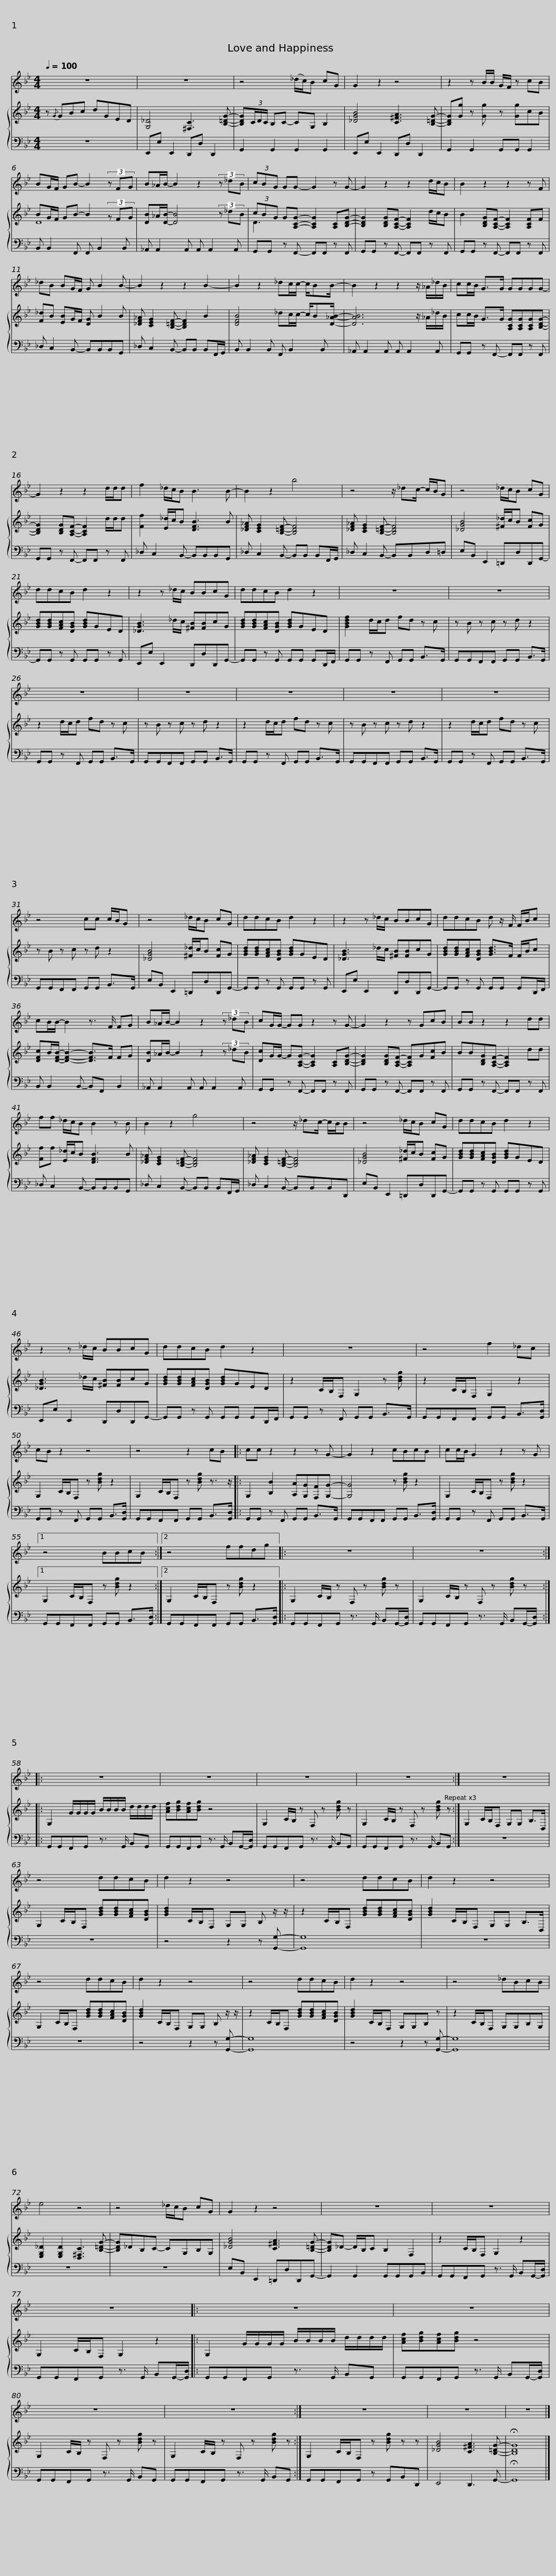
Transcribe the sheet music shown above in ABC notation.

X:1
%%score 1 { ( 2 4 ) | 3 }
L:1/8
Q:1/4=100
M:4/4
I:linebreak $
K:Bb
V:1 treble
V:2 treble
V:4 treble
V:3 bass
V:1
 z8 | z8 | z4 (_d/c/)B cG | G2 z2 z4 |$ z2 z B/B/ G/F/ z cB | %5
 BG/F/ GB- B2 (3z FG | B_A/B/- B2 z2 (3z _dB |$ (3cBG GG- G2 z G- | G2 z2 z2 d/c/B | B2 z2 z2 z F | %10
 _dB BG/F/ G B2 B- |$ B2 z2 z2 B2- | B2 z2 _dc/c/- c/BB/- | B2 z2 z2 z/ _A/_d/B/ |$ cc/B/ G>G GGGG- | %15
 G2 z2 z2 d/d/d | f2 _d/c/B B3 B- | B2 z2 b4 |$ z4 z/ _dc/- c/B/G | z4 _d/c/B cG | %20
 ddcB d2 z2 | z2 z _d/c/ BBcG |$ ddcB d2 z2 | z8 | z8 | %25
 z8 |$ z8 | z8 | z8 | z8 |$ %30
 z4 cc c/B/G | z4 _d/c/B cG | ddcB d2 z2 | z2 z _d/c/ BBcG |$ ddcB d z/ F/ F/B/c | %35
 cB/B/- B2 z3/2 F/ FG | B_A/B/- B2 z2 (3z _dB |$ cG/G/- GG z2 z G- | G2 z2 z GcB | BB z2 z2 dd | %40
 ff _d/c/B B2 z B |$ B2 z2 g4 | z4 z/ _dc/- c/B/B | z4 _d/c/B cG | ddcB d2 z2 |$ %45
 z2 z _d/c/ BBcG | ddcB d2 z2 | z8 | z4 f2 _dc |$ cB z2 z4 | %50
 z4 z2 cB |: cc z2 z2 z G- | G2 z2 cBcB |$ cc/B/ G2 z2 z G |1 z4 BBcB :|2 %55
 z4 ffdg |:$ z8 | z8 :: z8 |$ z8 | %60
 z8 | z8 :| z8 |$ z4 ddcB | d2 z2 z4 | %65
 z4 ddcB | d2 z2 z4 |$ z4 ddcB | d2 z2 z4 | z4 ddcB | %70
 d2 z2 z4 |$ z4 _dBcB | e4 z4 | z4 _d/c/B cG | G2 z2 z4 |$ %75
 z8 | z8 | z8 |:$ z8 | z8 | %80
 z8 |$ z8 :| z8 | z8 | z8 |] %85
V:2
 z{/G} GBc dGED | [G,_D]4 [^F,C]3 [B,=DG]- | [B,DG](3C/D/C/ B,C- CG, B,2 | [_DGB]4 [C^FA]3 [B,=DG]- |$ [B,DG][Gg] z [Gg] z [Gg]cB | %5
 BG/F/ GB- B2 (3z FG | [DB]_A/[DB]/- [DB]4 (3z _dB |$ (3cBG G[A,CG]- [A,CG]2 [A,C][B,DG]- | [B,DG]2 [B,DG][A,CF]- [A,CF]2 d/c/B | B2 [B,DG][A,CF]- [A,CF]2 [A,CF]F | %10
 [F_d]B [EB]G/F/ [DG] B2 B |$ [_DF_A] [CEG]2 [B,=DF]- [B,DF]2 B2 | [DFB]4 _dc/c/- c/B[D_AB]/- | [DAB]6 z/ _A/_d/B/ |$ cc/B/ G>G [A,CG][A,CG][A,CG][B,DG]- | %15
 [B,DG]2 [B,DG][A,CF]- [A,CF]2 d/d/d | [Ff]2 [E_d]/c/B [DFB]3 B | [_DF_A] [CEG]2 [B,=DF]- [B,DF]4 |$ [_DF_A] [CEG]2 [B,=DF]- [B,DF]4 | [_DGB]4 [^F_d]/c/B [Fc]G | %20
 [GBd][GBd][FAc][DGB] [GBd]GED | [_DGB]3 _d/c/ [^FB][FB]cG |$ [GBd][GBd][FAc][DGB] [GBd]GED | [GBdf]2 d/c/d fd z c | z B z c z d z2 | %25
 z2 d/c/d fd z c |$ z B z c z d z2 | z2 d/c/d fd z c | z B z c z d z2 | z2 d/c/d fd z c |$ %30
 z B z c z d z2 | [_DGB]4 [^F_d]/c/B [Fc]G | [GBd][GBd][FAc][DGB] [GBd]GED | [_DGB]3 _d/c/ [^FB][FB]cG |$ [GBd][GBd][FAc][DGB] [GBd]>F F/B/c | %35
 [DFc]B/[DFB]/- [DFB]2- [DFB]>F FG | [DB]_A/B/- B2 z2 (3z _dB |$ [Dc]G/G/- G[A,CG]- [A,CG]2 [A,C][B,DG]- | [B,DG]2 [B,DG][A,CF]- [A,CF]G[Fc]B | BB[B,DG][A,CF]- [A,CF]2 dd | %40
 [Ff]f [E_d]/c/B [DFB]3 B |$ [_DF_A] [CEG]2 [B,=DF]- [B,DF]4 | [_DF_A] [CEG]2 [B,=DF]- [B,DF]4 | [_DGB]4 [^F_d]/c/B [Fc]G | [GBd][GBd][FAc][DGB] [GBd]GED |$ %45
 [_DGB]3 _d/c/ [^FB][FB]cG | [GBd][GBd][FAc][DGB] [GBd]GED | z2 C/B,/F, G,2 z [Bdg] | z2 C/B,/F, G,2 z2 |$ G,2 C/B,/F, z [Bdg] z2 | %50
 G,2 C/B,/F, z [Bdg] z3/2 z/ |: G,2 [B,B]2 [A,A][G,G][F,F][G,G]- | [G,G]4 z [Bdg] z2 |$ G,2 C/B,/F, z [Bdg] z2 |1 G,2 C/B,/F, z [Bdg] z2 :|2 %55
 G,2 C/B,/F, z [Bdg] z2 |:$ G,2 C/B,/ z F, z [Bdg] z | G,2 C/B,/ z F, z [Bdg] z :: G,2 G/G/G/G/ B/B/B/B/ d/d/d/d/ |$ [Acf][Bdg][Acf][Bdg] z4 | %60
 G,2 C/B,/ z F, z [Bdg] z | G,2 C/B,/ z F, z [Bdg] z :| G,2 C/B,/F, G,G, B,>D, |$ G,2 C/B,/F, [GBd][GBd][FAc][DGB] | [GBd]2 C/B,/F, G,G, B, z/ z/ | %65
 z2 C/B,/F, [GBd][GBd][FAc][DGB] | [GBd]2 C/B,/F, G,G, B,>D, |$ G,2 C/B,/F, [GBd][GBd][FAc][DGB] | [GBd]2 C/B,/F, G,G, B, z/ z/ | z2 C/B,/F, [GBd][GBd][FAc][DGB] | %70
 [GBd]2 C/B,/F, G,G,B, z |$ z2 C/B,/F, G,G,B,G, | [E,G,_D]2 [E,G,D]2 [D,^F,C]3 [B,=DG]- | [B,DG]_DB,C- CG,B,G, | [_DGB]4 [C^FA]3 [B,=DG]- |$ %75
 [B,DG]_D- D/B,/C B,2 F,2 | z2 C/B,/F, G,2 z2 | G,2 C/B,/F, G,2 z2 |:$ G,2 G/G/G/G/ B/B/B/B/ d/d/d/d/ | [Acf][Bdg][Acf][Bdg] z4 | %80
 G,2 C/B,/ z F, z [Bdg] z |$ G,2 C/B,/ z F, z [Bdg] z :| G,2 C/B,/F, z [Bdg] z z | [_DGB]4 [C^FA]3 [B,=DG]- | !fermata![B,DG]8 |] %85
V:3
 z8 | E,,E, E,,2 D,,D, D,,2 | G,,2 G,,2 G,,2 G,,2 | E,,E, E,,2 D,,D, D,,2 |$ G,,2 G,,2 G,,G,, G,,2 | %5
 B,, B,,2 F,, F,, B,,2 B,, | _A,, A,,2 A,, A,, A,,2 A,, |$ G,,G,, z F,,- F,,F,, z F,, | G,,G,, z F,,- F,,F,, z F,, | G,,G,, z F,,- F,,F,, z F,, | %10
 _D, C,2 B,,- B,,B,,B,,G,, |$ _D, C,2 B,,- B,,B,, B,,F,,/G,,/ | B,, B,,2 B,, F,, B,,2 B,, | _A,, A,,2 A,, A,, A,,2 A,, |$ G,,G,, z F,,- F,,F,, z F,, | %15
 G,,G,, z F,,- F,,F,, z F,, | _D, C,2 B,,- B,,B,,B,,G,, | _D, C,2 B,,- B,,B,, B,,F,,/G,,/ |$ _D, C,2 B,,- B,,B,,D,=D, | E,B,, E,,2 =D,,D,D,,G,,- | %20
 G,,G,, z G,, G,,G,, z G,, | E,,E, E,,2 D,,D,D,,G,,- |$ G,,G,, z G,, G,,G,, G,,D,,/F,,/ | G,,G,, z F,, G,,G,, B,,>G,, | G,,G,,F,,F,, G,,G,, B,,>G,, | %25
 G,,G,, z F,, G,,G,, B,,>G,, |$ G,,G,,F,,F,, G,,G,, B,,>G,, | G,,G,, z F,, G,,G,, B,,>G,, | G,,G,,F,,F,, G,,G,, B,,>G,, | G,,G,, z F,, G,,G,, B,,>G,, |$ %30
 G,,G,,F,,F,, G,,G,, B,,>G,, | E,B,, E,,2 =D,,D,D,,G,,- | G,,G,, z G,, G,,G,, z G,, | E,,E, E,,2 D,,D,D,,G,,- |$ G,,G,, z G,, G,,G,, G,,D,,/F,,/ | %35
 B,, B,,2 B,,- B,,F,, B,,2 | _A,, A,,2 A,, A,, A,,2 A,, |$ G,,G,, z F,,- F,,F,, z F,, | G,,G,, z F,,- F,,F,, z F,, | G,,G,, z F,,- F,,F,, z F,, | %40
 _D, C,2 B,,- B,,B,,B,,G,, |$ _D, C,2 B,,- B,,B,, B,,F,,/G,,/ | _D, C,2 B,,- B,,B,,B,,D,, | E,B,, E,,2 =D,,D,D,,G,,- | G,,G,, z G,, G,,G,, z G,, |$ %45
 E,,E, E,,2 D,,D,D,,G,,- | G,,G,, z G,, G,,G,, G,,D,,/F,,/ | G,,G,, z F,, G,,G,, B,,>G,, | G,,G,,F,,F,, G,,G,, B,,>[G,,D,] |$ G,,G,, z F,, G,,G,, B,,>[G,,D,] | %50
 G,,G,,F,,F,, G,,G,, B,,>[G,,D,] |: G,,G,, z F,, G,,G,, B,,>G,, | G,,G,,F,,F,, G,,G,, B,,>[G,,D,] |$ G,,G,, z F,, G,,G,, B,,>G,, |1 G,,G,,F,,F,, G,,G,, B,,>[G,,D,] :|2 %55
 G,,G,,F,,F,, G,,G,, B,,>[G,,D,] |:$ G,,G,,F,,G,, z3/2 G,,/ B,,G,,/-[G,,D,]/ | G,,G,,F,,G,, z3/2 G,,/ B,,G,,/-[G,,D,]/ :: G,,G,,F,,G,, z3/2 G,,/ B,,G,, |$ G,,G,,F,,G,, z3/2 G,,/ B,,G,,/-[G,,D,]/ | %60
 G,,G,,F,,G,, z3/2 G,,/ B,,G,, | G,,G,,F,,G,, z3/2 G,,/ B,,G,, :| z8 |$ z8 | z4 z2 z [G,,G,]- | %65
 [G,,G,]8 | z8 |$ z8 | z4 z2 z [G,,G,]- | [G,,G,]8 | %70
 z4 z2 z [G,,G,]- |$ [G,,G,]8 | z8 | z8 | E,B,, E,,2 =D,,D,D,,G,,- |$ %75
 G,,2 G,,2 G,,G,,G,,B,, | G,,G,,F,,G,, z3/2 G,,/ B,,G,,/-[G,,D,]/ | G,,G,,F,,G,, z3/2 G,,/ B,,G,,/-[G,,D,]/ |:$ G,,G,,F,,G,, z3/2 G,,/ B,,G,, | G,,G,,F,,G,, z3/2 G,,/ B,,G,,/-[G,,D,]/ | %80
 G,,G,,F,,G,, z3/2 G,,/ B,,G,, |$ G,,G,,F,,G,, z3/2 G,,/ B,,G,, :| G,,G,,F,,G,, z G,,B,,D,, | E,,4 D,,3 G,,- | !fermata!G,,8 |] %85
V:4
 x8 | x8 | x8 | x8 |$ x8 | %5
 D8 | x8 |$ D3 x5 | x8 | x8 | %10
 x8 |$ x8 | x8 | x8 |$ x8 | %15
 x8 | x8 | x8 |$ x8 | x8 | %20
 x8 | x8 |$ x8 | x8 | x8 | %25
 x8 |$ x8 | x8 | x8 | x8 |$ %30
 x8 | x8 | x8 | x8 |$ x8 | %35
 x8 | x8 |$ x8 | x8 | x8 | %40
 x8 |$ x8 | x8 | x8 | x8 |$ %45
 x8 | x8 | x8 | x8 |$ x8 | %50
 x8 |: x8 | x8 |$ x8 |1 x8 :|2 %55
 x8 |:$ x8 | x8 :: x8 |$ x8 | %60
 x8 | x8 :| x8 |$ x8 | x8 | %65
 x8 | x8 |$ x8 | x8 | x8 | %70
 x8 |$ x8 | x8 | x8 | x8 |$ %75
 x8 | x8 | x8 |:$ x8 | x8 | %80
 x8 |$ x8 :| x8 | x8 | x8 |] %85
